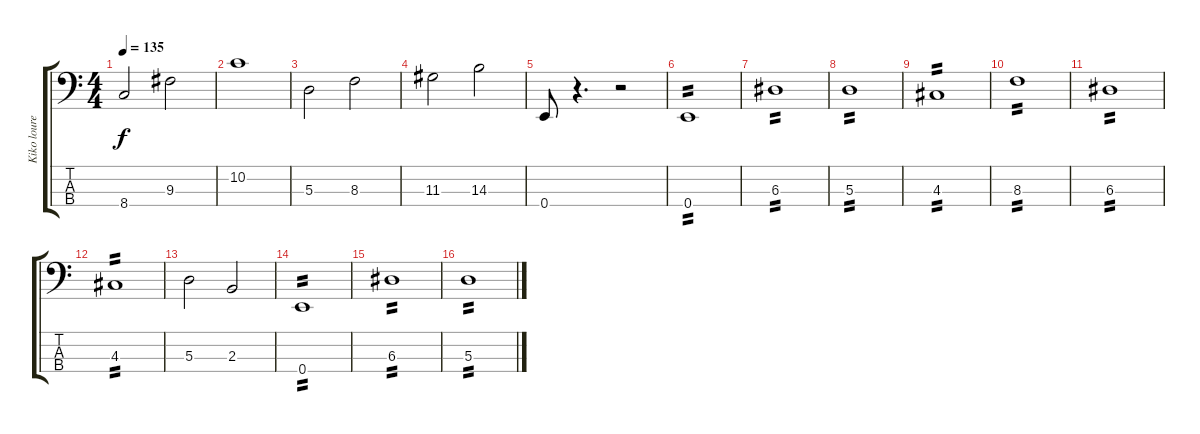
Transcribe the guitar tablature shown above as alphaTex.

\track ("Kiko loureiro Bass" "Kiko loure") {instrument electricbassfinger}
\staff {score tabs}
\tuning (G2 D2 A1 E1) {hide}
\ts (4 4)
\tempo 135
\clef f4
\ks c
8.4.2{dy f} 9.3.2 |
10.2.1 |
5.3.2 8.3.2 |
11.3.2 14.3.2 |
0.4.8 r.4{d} r.2 |
0.4.1{tp 2} |
6.3.1{tp 2} |
5.3.1{tp 2} |
4.3.1{tp 2} |
8.3.1{tp 2} |
6.3.1{tp 2} |
4.3.1{tp 2} |
5.3.2 2.3.2 |
0.4.1{tp 2} |
6.3.1{tp 2} |
5.3.1{tp 2}
